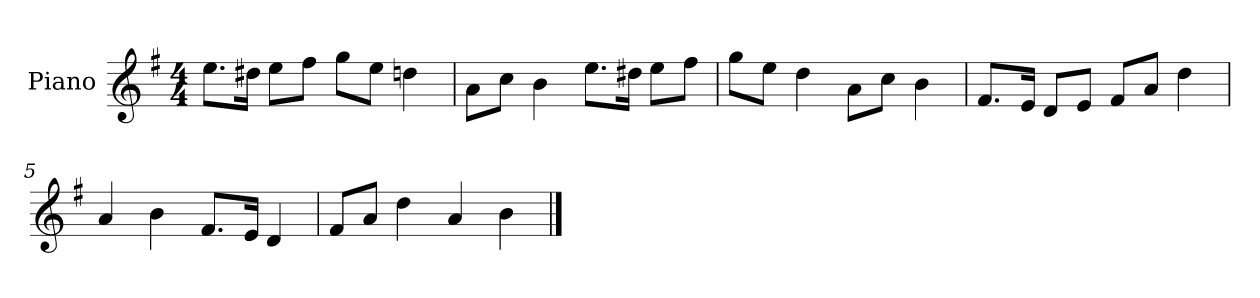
**kern
*part1
*staff1
*I"Piano
*I'P-no
*clefG2
*k[f#]
*M4/4
*MM90
=1
8.ee\L
16dd#X\Jk
8ee\L
8ff#\J
8gg\L
8ee\J
4ddn\
=2
8a\L
8cc\J
4b\
8.ee\L
16dd#X\Jk
8ee\L
8ff#\J
=3
8gg\L
8ee\J
4dd\
8a\L
8cc\J
4b\
=4
8.f#/L
16e/Jk
8d/L
8e/J
8f#/L
8a/J
4dd\
=5
4a/
4b\
8.f#/L
16e/Jk
4d/
!!LO:LB:g=z
=6
8f#/L
8a/J
4dd\
4a/
4b\
==
*-
